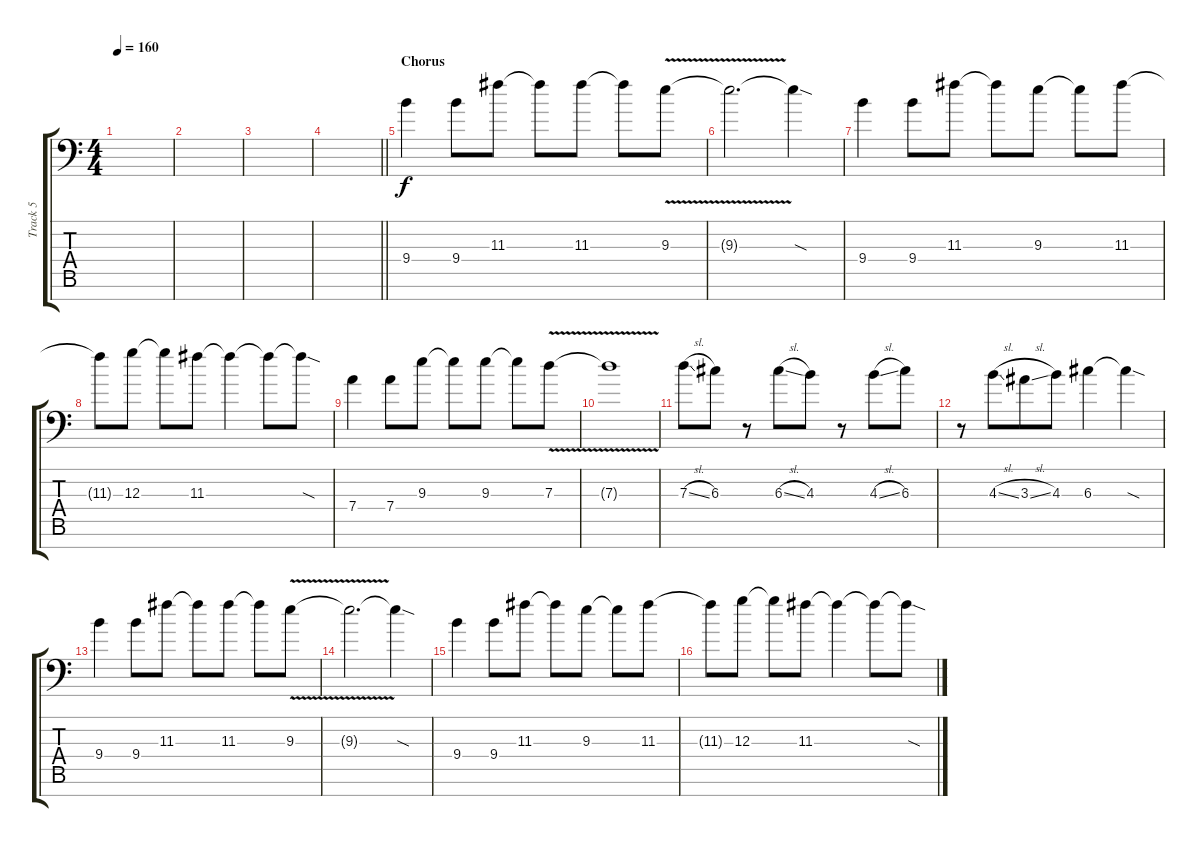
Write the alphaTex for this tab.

\track ("Track 5" "Track 5") {instrument distortionguitar}
\staff {score tabs}
\tuning (E4 B3 G3 D3 A2 E2 C-1) {hide}
\ts (4 4)
\section ("" "")
\tempo 160
\clef f4
\ks c
|
|
|
\barLineRight lightlight
|
\section ("" "Chorus")
9.4.4 9.4.8 11.3.8 11.3{t}.8 11.3.8 11.3{t}.8 9.3{v}.8 |
9.3{t}.2{d} 9.3{sod t}.4 |
9.4.4 9.4.8 11.3.8 11.3{t}.8 9.3.8 9.3{t}.8 11.3.8 |
11.3{t}.8 12.3.8 12.3{t}.8 11.3.8 11.3{t}.4 11.3{t}.8 11.3{sod t}.8 |
7.4.4 7.4.8 9.3.8 9.3{t}.8 9.3.8 9.3{t}.8 7.3{v}.8 |
7.3{t}.1 |
7.3{sl}.8 6.3.8 r.8 6.3{sl}.8{beam merge} 4.3.8 r.8 4.3{sl}.8 6.3.8 |
r.8 4.3{sl}.8{beam merge} 3.3{sl}.8 4.3.8 6.3.4 6.3{sod t}.4 |
9.4.4 9.4.8 11.3.8 11.3{t}.8 11.3.8 11.3{t}.8 9.3{v}.8 |
9.3{t}.2{d} 9.3{sod t}.4 |
9.4.4 9.4.8 11.3.8 11.3{t}.8 9.3.8 9.3{t}.8 11.3.8 |
11.3{t}.8 12.3.8 12.3{t}.8 11.3.8 11.3{t}.4 11.3{t}.8 11.3{sod t}.8
